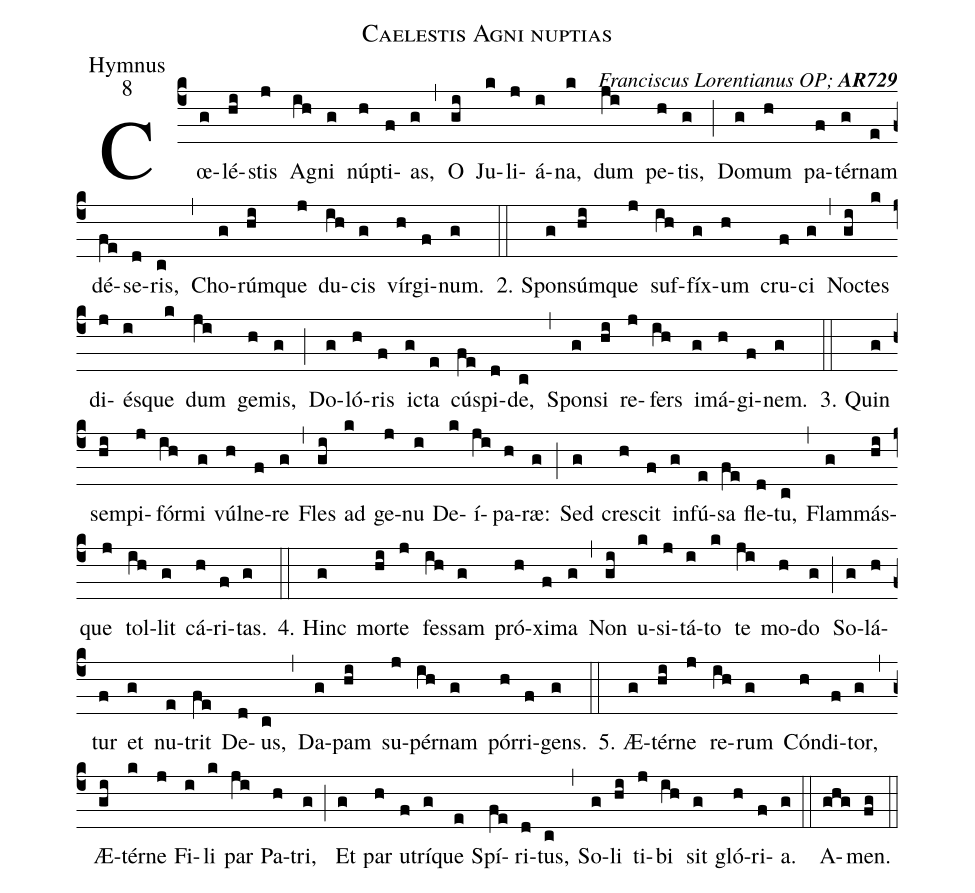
name:Caelestis Agni nuptias;
office-part:Hymnus;
mode:8;
commentary:{\itshape\mdseries  Franciscus Lorentianus OP;\/} {\bfseries AR729};
%%
(c4) Cœ(g)lé(hi)stis(j) A(ih)gni(g) núp(h)ti(f)as,(g) (,)
O(gi) Ju(k)li(j)á(i)na,(k) dum(ji) pe(h)tis,(g) (;)
Do(g)mum(h) pa(f)tér(g)nam(e) dé(fe)se(d)ris,(c) (,)
Cho(g)rúm(hi)que(j) du(ih)cis(g) vír(h)gi(f)num.(g) (::)

2. Spon(g)súm(hi)que(j) suf(ih)fíx(g)um(h) cru(f)ci(g) (,)
Noc(gi)tes(k) di(j)és(i)que(k) dum(ji) ge(h)mis,(g) (;)
Do(g)ló(h)ris(f) i(g)cta(e) cú(fe)spi(d)de,(c) (,)
Spon(g)si(hi) re(j)fers(ih) i(g)má(h)gi(f)nem.(g) (::)

3.  Quin(g) sem(hi)pi(j)fór(ih)mi(g) vúl(h)ne(f)re(g) (,)
Fles(gi) ad(k) ge(j)nu(i) De(k)í(ji)pa(h)ræ:(g) (;)
Sed(g) cre(h)scit(f) in(g)fú(e)sa(fe) fle(d)tu,(c) (,)
Flam(g)más(hi)que(j) tol(ih)lit(g) cá(h)ri(f)tas.(g) (::)

4.  Hinc(g) mor(hi)te(j) fes(ih)sam(g) pró(h)xi(f)ma(g) (,)
Non(gi) u(k)si(j)tá(i)to(k) te(ji) mo(h)do(g) (;)
So(g)lá(h)tur(f) et(g) nu(e)trit(fe) De(d)us,(c) (,)
Da(g)pam(hi) su(j)pér(ih)nam(g) pór(h)ri(f)gens.(g) (::)

5. Æ(g)tér(hi)ne(j) re(ih)rum(g) Cón(h)di(f)tor,(g) (,)
Æ(gi)tér(k)ne(j) Fi(i)li(k) par(ji) Pa(h)tri,(g) (;)
Et(g) par(h) u(f)trí(g)que(e) Spí(fe)ri(d)tus,(c) (,)
So(g)li(hi) ti(j)bi(ih) sit(g) gló(h)ri(f)a.(g) (::)
A(ghg)men.(fg) (::)
